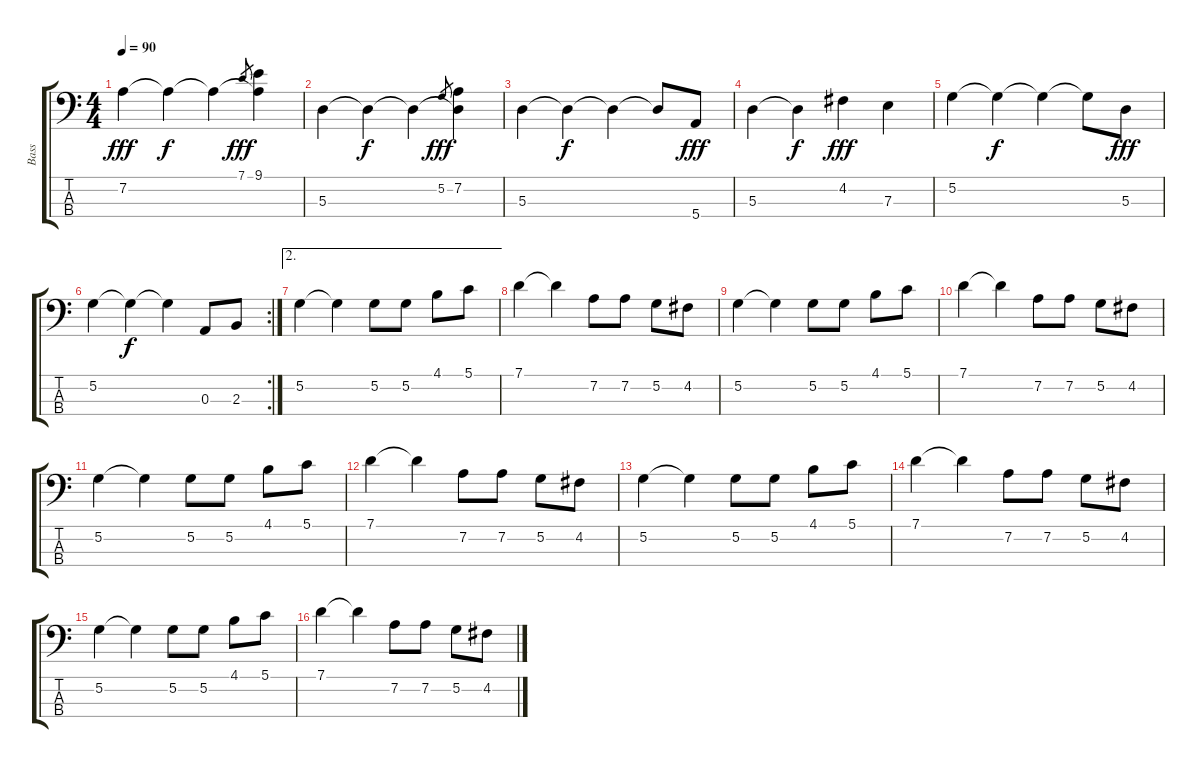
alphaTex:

\track ("Bass" "Bass") {instrument electricbassfinger}
\staff {score tabs}
\tuning (G2 D2 A1 E1) {hide}
\ts (4 4)
\tempo 90
\clef f4
\ks c
7.2.4{dy fff} 7.2{t}.4{dy f} 7.2{t}.4 7.1.8{gr dy fff} (9.1 7.2{t}).4 |
5.3.4 5.3{t}.4{dy f} 5.3{t}.4 5.2.8{gr dy fff} (7.2 5.3{t}).4 |
5.3.4 5.3{t}.4{dy f} 5.3{t}.4 5.3{t}.8 5.4.8{dy fff} |
5.3.4 5.3{t}.4{dy f} 4.2.4{dy fff} 7.3.4 |
5.2.4 5.2{t}.4{dy f} 5.2{t}.4 5.2{t}.8 5.3.8{dy fff} |
\rc 2
5.2.4 5.2{t}.4{dy f} 5.2{t}.4 0.3.8 2.3.8 |
\ae 2
5.2.4 5.2{t}.4 5.2.8 5.2.8 4.1.8 5.1.8 |
7.1.4 7.1{t}.4 7.2.8 7.2.8 5.2.8 4.2.8 |
5.2.4 5.2{t}.4 5.2.8 5.2.8 4.1.8 5.1.8 |
7.1.4 7.1{t}.4 7.2.8 7.2.8 5.2.8 4.2.8 |
5.2.4 5.2{t}.4 5.2.8 5.2.8 4.1.8 5.1.8 |
7.1.4 7.1{t}.4 7.2.8 7.2.8 5.2.8 4.2.8 |
5.2.4 5.2{t}.4 5.2.8 5.2.8 4.1.8 5.1.8 |
7.1.4 7.1{t}.4 7.2.8 7.2.8 5.2.8 4.2.8 |
5.2.4 5.2{t}.4 5.2.8 5.2.8 4.1.8 5.1.8 |
7.1.4 7.1{t}.4 7.2.8 7.2.8 5.2.8 4.2.8
